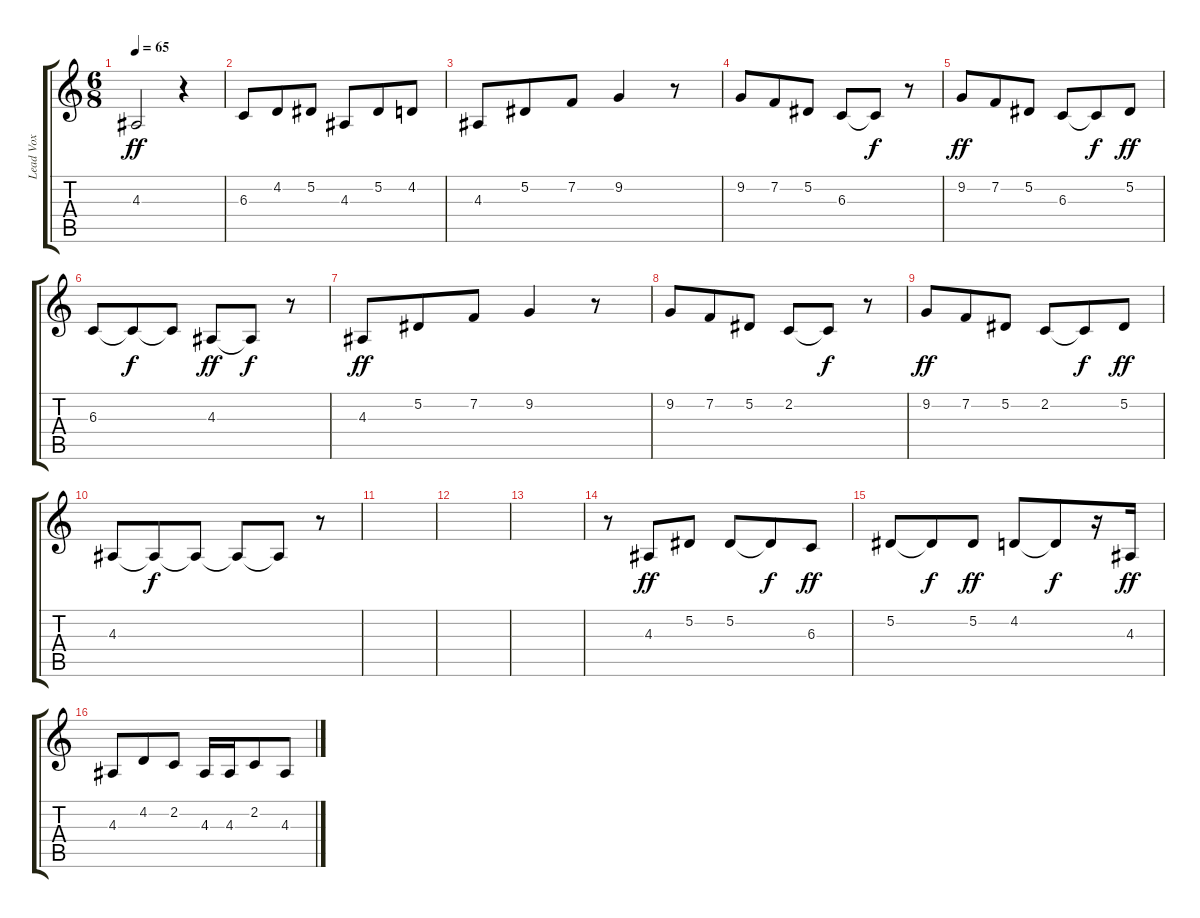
\track ("Lead Vox" "Lead Vox") {instrument englishhorn}
\staff {score tabs}
\tuning (Eb4 Bb3 Gb3 Db3 Ab2 Eb2) {hide}
\ts (6 8)
\tempo 65
\clef g2
\ks c
4.3.2{dy ff} r.4 |
6.3.8 4.2.8 5.2.8 4.3.8 5.2.8 4.2.8 |
4.3.8 5.2.8 7.2.8 9.2.4 r.8 |
9.2.8 7.2.8 5.2.8 6.3.8 6.3{t}.8{dy f} r.8 |
9.2.8{dy ff} 7.2.8 5.2.8 6.3.8 6.3{t}.8{dy f} 5.2.8{dy ff} |
6.3.8 6.3{t}.8{dy f} 6.3{t}.8 4.3.8{dy ff} 4.3{t}.8{dy f} r.8 |
4.3.8{dy ff} 5.2.8 7.2.8 9.2.4 r.8 |
9.2.8 7.2.8 5.2.8 2.2.8 2.2{t}.8{dy f} r.8 |
9.2.8{dy ff} 7.2.8 5.2.8 2.2.8 2.2{t}.8{dy f} 5.2.8{dy ff} |
4.3.8 4.3{t}.8{dy f} 4.3{t}.8 4.3{t}.8 4.3{t}.8 r.8 |
|
|
|
r.8 4.3.8{dy ff} 5.2.8 5.2.8 5.2{t}.8{dy f} 6.3.8{dy ff} |
5.2.8 5.2{t}.8{dy f} 5.2.8{dy ff} 4.2.8 4.2{t}.8{dy f} r.16 4.3.16{dy ff} |
4.3.8 4.2.8 2.2.8 4.3.16 4.3.16 2.2.8 4.3.8
